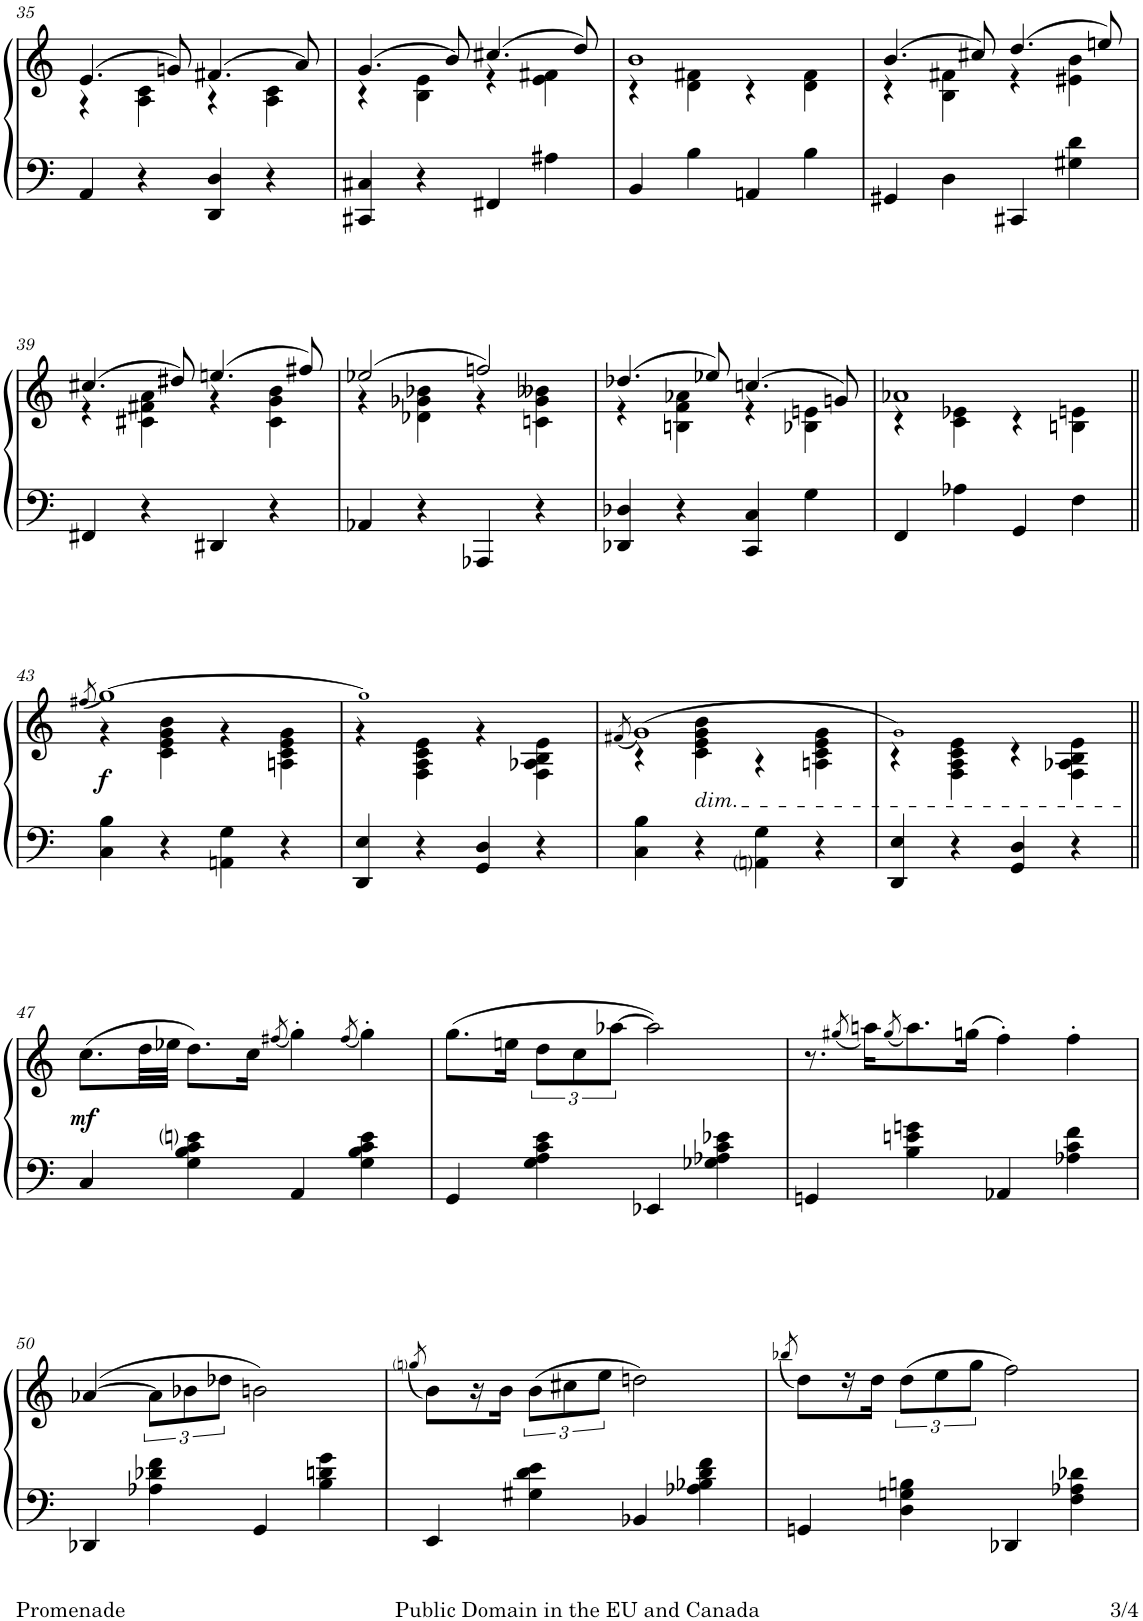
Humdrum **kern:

**kern	**kern	**dynam
*part1	*part1	*part1
*staff2	*staff1	*staff1/2
*I"Piano	*	*
*I'Pno.	*	*
!!LO:PB:g=z
*clefF4	*clefG2	*
*k[]	*k[]	*
*M2/2	*M2/2	*
*met(c|)	*met(c|)	*
=35	=35	=35
*	*^	*
4AA/	(>4.e/	4r	.
4r	.	4A\ 4c\	.
.	8gn/)	.	.
4DD/ 4D/	(>4.f#X/	4r	.
4r	.	4A\ 4c\	.
.	8a/)	.	.
=36	=36	=36	=36
4CC#X/ 4C#X/	(>4.g/	4r	.
4r	.	4B\ 4e\	.
.	8b/)	.	.
4FF#X/	(>4.cc#X/	4r	.
4A#X\	.	4e\ 4f#X\	.
.	8dd/)	.	.
=37	=37	=37	=37
4BB/	1b	4r	.
4B\	.	4d\ 4f#X\	.
4AAn/	.	4r	.
4B\	.	4d\ 4f#\	.
=38	=38	=38	=38
4GG#X/	(>4.b/	4r	.
4D\	.	4B\ 4f#X\	.
.	8cc#X/)	.	.
4CC#X/	(>4.dd/	4r	.
4G#X\ 4d\	.	4e#X\ 4b\	.
.	8een/)	.	.
!!LO:LB:g=z	!!
=39	=39	=39	=39
4FF#X/	(>4.cc#X/	4r	.
4r	.	4c#X\ 4f#X\ 4a\	.
.	8dd#X/)	.	.
4DD#X/	(>4.een/	4r	.
4r	.	4c#\ 4g\ 4b\	.
.	8ff#X/)	.	.
=40	=40	=40	=40
4AA-X/	(>2ee-X/	4r	.
4r	.	4d-X\ 4g-X\ 4b-X\	.
4AAA-X/	2ffn/)	4r	.
4r	.	4cn\ 4g-\ 4b--X\	.
=41	=41	=41	=41
4DD-X/ 4D-X/	(>4.dd-X/	4r	.
4r	.	4Bn\ 4f\ 4a-X\	.
.	8ee-X/)	.	.
4CC/ 4C/	(>4.ccn/	4r	.
4G\	.	4B-X\ 4en\	.
.	8gn/)	.	.
=42	=42	=42	=42
4FF/	1a-X	4r	.
4A-X\	.	4c\ 4e-X\	.
4GG/	.	4r	.
4F\	.	4Bn\ 4en\	.
!!LO:LB:g=z	!!
=43||	=43||	=43||	=43||
.	(<8qff#X/	.	.
!	!	!	!LO:DY:b
4C\ 4B\	[1gg)	4r	f
4r	.	4c\ 4e\ 4g\ 4b\	.
4AAn\ 4G\	.	4r	.
4r	.	4An\ 4c\ 4e\ 4g\	.
=44	=44	=44	=44
4DD/ 4E/	1gg!]	4r	.
4r	.	4F\ 4A\ 4c\ 4e\	.
4GG/ 4D/	.	4r	.
4r	.	4F\ 4A-X\ 4B\ 4e\	.
=45	=45	=45	=45
.	(<8qf#X/	.	.
4C\ 4B\	[1g)	4r	.
!	!	!LO:TX:b:i:t=dim.	!
4r	.	4c\ 4e\ 4g\ 4b\	.
4AAni\ 4G\	.	4r	.
4r	.	4An\ 4c\ 4e\ 4g\	.
=46	=46	=46	=46
4DD/ 4E/	1g!]	4r	.
4r	.	4F\ 4A\ 4c\ 4e\	.
4GG/ 4D/	.	4r	.
4r	.	4F\ 4A-X\ 4B\ 4e\	.
!!LO:LB:g=z
=47||	=47||	=47||	=47||
!	!	!	!LO:DY:b
*	*v	*v	*
4C/	(>8.cc\L	mf
.	32dd\LL	.
.	32ee-X\JJJ	.
4G\ 4B\ 4c\ 4eni\	8.dd\L)	.
.	16cc\Jk	.
.	(<8qff#X/	.
4AA/	4gg'\)	.
.	(8qff#/	.
4G\ 4B\ 4c\ 4e\	4gg'\)	.
=48	=48	=48
4GG/	(>8.gg\L	.
.	16een\Jk	.
4G\ 4A\ 4c\ 4e\	12dd\L	.
.	12cc\	.
.	[12aa-X\J	.
4EE-X/	2aa-\])	.
4G-X\ 4A-X\ 4c\ 4e-X\	.	.
=49	=49	=49
4GGn/	8.r	.
.	(<8qgg#X/	.
.	16aan\KL)	.
.	(<8qgg#/	.
4B\ 4en\ 4gn\	8.aa\)	.
.	(>16ggn\Jk	.
4AA-X/	4ff'\)	.
4A-X\ 4c\ 4f\	4ff'\	.
!!LO:LB:g=z
=50	=50	=50
4DD-X/	(>[4a-X/	.
4A-X\ 4d-X\ 4f\	12a-\L]	.
.	12b-X\	.
.	12dd-X\J	.
4GG/	2bn\)	.
4B\ 4dn\ 4g\	.	.
=51	=51	=51
.	(<8qggni/	.
4EE/	8b\L)	.
.	16r	.
.	16b\JJ	.
4G#X\ 4d\ 4e\	(>12b\L	.
.	12cc#X\	.
.	12ee\J	.
4BB-X/	2ddn\)	.
4A-X\ 4B-X\ 4d\ 4f\	.	.
=52	=52	=52
.	(<8qbb-X/	.
4GGn/	8dd\L)	.
.	16r	.
.	16dd\JJ	.
4D\ 4Gn\ 4Bn\	(>12dd\L	.
.	12ee\	.
.	12gg\J	.
4DD-X/	2ff\)	.
4F\ 4A-X\ 4d-X\	.	.
=	=	=
*-	*-	*-
